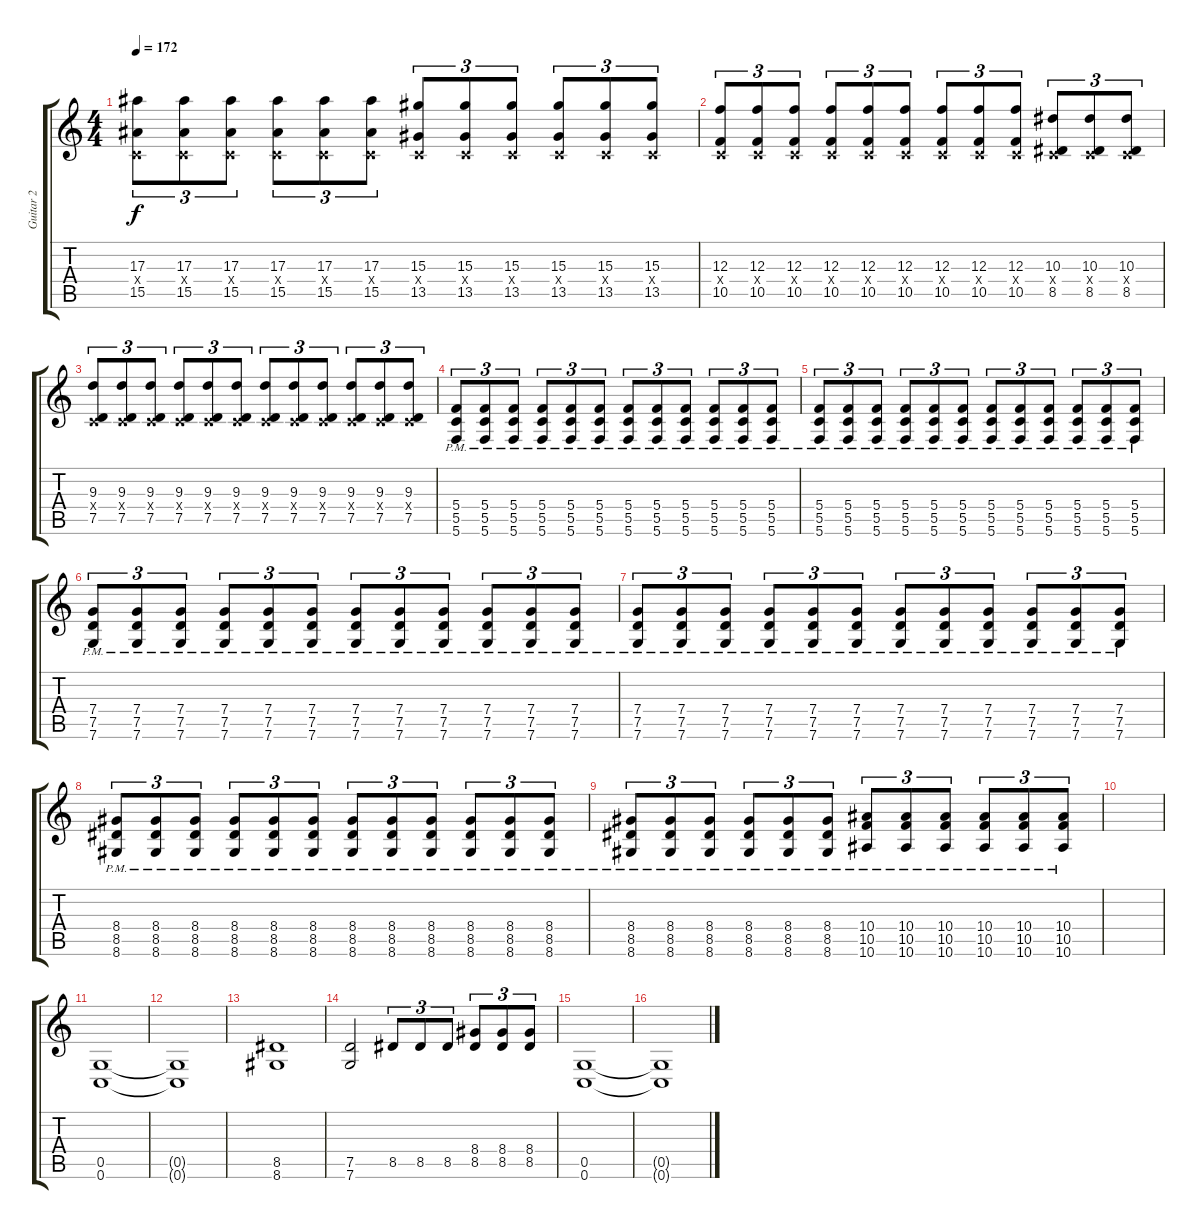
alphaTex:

\track ("Guitar 2" "Guitar 2") {instrument distortionguitar}
\staff {score tabs}
\tuning (D4 A3 F3 C3 G2 C2) {hide}
\ts (4 4)
\tempo 172
\clef g2
\ks c
(17.3 0.4{x} 15.5).8{tu (3 2) dy f} (17.3 0.4{x} 15.5).8{tu (3 2)} (17.3 0.4{x} 15.5).8{tu (3 2)} (17.3 0.4{x} 15.5).8{tu (3 2)} (17.3 0.4{x} 15.5).8{tu (3 2)} (17.3 0.4{x} 15.5).8{tu (3 2)} (15.3 0.4{x} 13.5).8{tu (3 2)} (15.3 0.4{x} 13.5).8{tu (3 2)} (15.3 0.4{x} 13.5).8{tu (3 2)} (15.3 0.4{x} 13.5).8{tu (3 2)} (15.3 0.4{x} 13.5).8{tu (3 2)} (15.3 0.4{x} 13.5).8{tu (3 2)} |
(12.3 0.4{x} 10.5).8{tu (3 2)} (12.3 0.4{x} 10.5).8{tu (3 2)} (12.3 0.4{x} 10.5).8{tu (3 2)} (12.3 0.4{x} 10.5).8{tu (3 2)} (12.3 0.4{x} 10.5).8{tu (3 2)} (12.3 0.4{x} 10.5).8{tu (3 2)} (12.3 0.4{x} 10.5).8{tu (3 2)} (12.3 0.4{x} 10.5).8{tu (3 2)} (12.3 0.4{x} 10.5).8{tu (3 2)} (10.3 0.4{x} 8.5).8{tu (3 2)} (10.3 0.4{x} 8.5).8{tu (3 2)} (10.3 0.4{x} 8.5).8{tu (3 2)} |
(9.3 0.4{x} 7.5).8{tu (3 2)} (9.3 0.4{x} 7.5).8{tu (3 2)} (9.3 0.4{x} 7.5).8{tu (3 2)} (9.3 0.4{x} 7.5).8{tu (3 2)} (9.3 0.4{x} 7.5).8{tu (3 2)} (9.3 0.4{x} 7.5).8{tu (3 2)} (9.3 0.4{x} 7.5).8{tu (3 2)} (9.3 0.4{x} 7.5).8{tu (3 2)} (9.3 0.4{x} 7.5).8{tu (3 2)} (9.3 0.4{x} 7.5).8{tu (3 2)} (9.3 0.4{x} 7.5).8{tu (3 2)} (9.3 0.4{x} 7.5).8{tu (3 2)} |
(5.4 5.5{pm} 5.6{pm}).8{tu (3 2)} (5.4 5.5{pm} 5.6{pm}).8{tu (3 2)} (5.4 5.5{pm} 5.6{pm}).8{tu (3 2)} (5.4 5.5{pm} 5.6{pm}).8{tu (3 2)} (5.4 5.5{pm} 5.6{pm}).8{tu (3 2)} (5.4 5.5{pm} 5.6{pm}).8{tu (3 2)} (5.4 5.5{pm} 5.6{pm}).8{tu (3 2)} (5.4 5.5{pm} 5.6{pm}).8{tu (3 2)} (5.4 5.5{pm} 5.6{pm}).8{tu (3 2)} (5.4 5.5{pm} 5.6{pm}).8{tu (3 2)} (5.4 5.5{pm} 5.6{pm}).8{tu (3 2)} (5.4 5.5{pm} 5.6{pm}).8{tu (3 2)} |
(5.4 5.5{pm} 5.6{pm}).8{tu (3 2)} (5.4 5.5{pm} 5.6{pm}).8{tu (3 2)} (5.4 5.5{pm} 5.6{pm}).8{tu (3 2)} (5.4 5.5{pm} 5.6{pm}).8{tu (3 2)} (5.4 5.5{pm} 5.6{pm}).8{tu (3 2)} (5.4 5.5{pm} 5.6{pm}).8{tu (3 2)} (5.4 5.5{pm} 5.6{pm}).8{tu (3 2)} (5.4 5.5{pm} 5.6{pm}).8{tu (3 2)} (5.4 5.5{pm} 5.6{pm}).8{tu (3 2)} (5.4 5.5{pm} 5.6{pm}).8{tu (3 2)} (5.4 5.5{pm} 5.6{pm}).8{tu (3 2)} (5.4 5.5{pm} 5.6{pm}).8{tu (3 2)} |
(7.4 7.5{pm} 7.6{pm}).8{tu (3 2)} (7.4 7.5{pm} 7.6{pm}).8{tu (3 2)} (7.4 7.5{pm} 7.6{pm}).8{tu (3 2)} (7.4 7.5{pm} 7.6{pm}).8{tu (3 2)} (7.4 7.5{pm} 7.6{pm}).8{tu (3 2)} (7.4 7.5{pm} 7.6{pm}).8{tu (3 2)} (7.4 7.5{pm} 7.6{pm}).8{tu (3 2)} (7.4 7.5{pm} 7.6{pm}).8{tu (3 2)} (7.4 7.5{pm} 7.6{pm}).8{tu (3 2)} (7.4 7.5{pm} 7.6{pm}).8{tu (3 2)} (7.4 7.5{pm} 7.6{pm}).8{tu (3 2)} (7.4 7.5{pm} 7.6{pm}).8{tu (3 2)} |
(7.4 7.5{pm} 7.6{pm}).8{tu (3 2)} (7.4 7.5{pm} 7.6{pm}).8{tu (3 2)} (7.4 7.5{pm} 7.6{pm}).8{tu (3 2)} (7.4 7.5{pm} 7.6{pm}).8{tu (3 2)} (7.4 7.5{pm} 7.6{pm}).8{tu (3 2)} (7.4 7.5{pm} 7.6{pm}).8{tu (3 2)} (7.4 7.5{pm} 7.6{pm}).8{tu (3 2)} (7.4 7.5{pm} 7.6{pm}).8{tu (3 2)} (7.4 7.5{pm} 7.6{pm}).8{tu (3 2)} (7.4 7.5{pm} 7.6{pm}).8{tu (3 2)} (7.4 7.5{pm} 7.6{pm}).8{tu (3 2)} (7.4 7.5{pm} 7.6{pm}).8{tu (3 2)} |
(8.4 8.5{pm} 8.6{pm}).8{tu (3 2)} (8.4 8.5{pm} 8.6{pm}).8{tu (3 2)} (8.4 8.5{pm} 8.6{pm}).8{tu (3 2)} (8.4 8.5{pm} 8.6{pm}).8{tu (3 2)} (8.4 8.5{pm} 8.6{pm}).8{tu (3 2)} (8.4 8.5{pm} 8.6{pm}).8{tu (3 2)} (8.4 8.5{pm} 8.6{pm}).8{tu (3 2)} (8.4 8.5{pm} 8.6{pm}).8{tu (3 2)} (8.4 8.5{pm} 8.6{pm}).8{tu (3 2)} (8.4 8.5{pm} 8.6{pm}).8{tu (3 2)} (8.4 8.5{pm} 8.6{pm}).8{tu (3 2)} (8.4 8.5{pm} 8.6{pm}).8{tu (3 2)} |
(8.4 8.5{pm} 8.6{pm}).8{tu (3 2)} (8.4 8.5{pm} 8.6{pm}).8{tu (3 2)} (8.4 8.5{pm} 8.6{pm}).8{tu (3 2)} (8.4 8.5{pm} 8.6{pm}).8{tu (3 2)} (8.4 8.5{pm} 8.6{pm}).8{tu (3 2)} (8.4 8.5{pm} 8.6{pm}).8{tu (3 2)} (10.4{pm} 10.5{pm} 10.6{pm}).8{tu (3 2)} (10.4{pm} 10.5{pm} 10.6{pm}).8{tu (3 2)} (10.4{pm} 10.5{pm} 10.6{pm}).8{tu (3 2)} (10.4{pm} 10.5{pm} 10.6{pm}).8{tu (3 2)} (10.4{pm} 10.5{pm} 10.6{pm}).8{tu (3 2)} (10.4{pm} 10.5{pm} 10.6{pm}).8{tu (3 2)} |
|
(0.5 0.6).1 |
(0.5{t} 0.6{t}).1 |
(8.5 8.6).1 |
(7.5 7.6).2 8.5.8{tu (3 2)} 8.5.8{tu (3 2)} 8.5.8{tu (3 2)} (8.4 8.5).8{tu (3 2)} (8.4 8.5).8{tu (3 2)} (8.4 8.5).8{tu (3 2)} |
(0.5 0.6).1 |
(0.5{t} 0.6{t}).1
